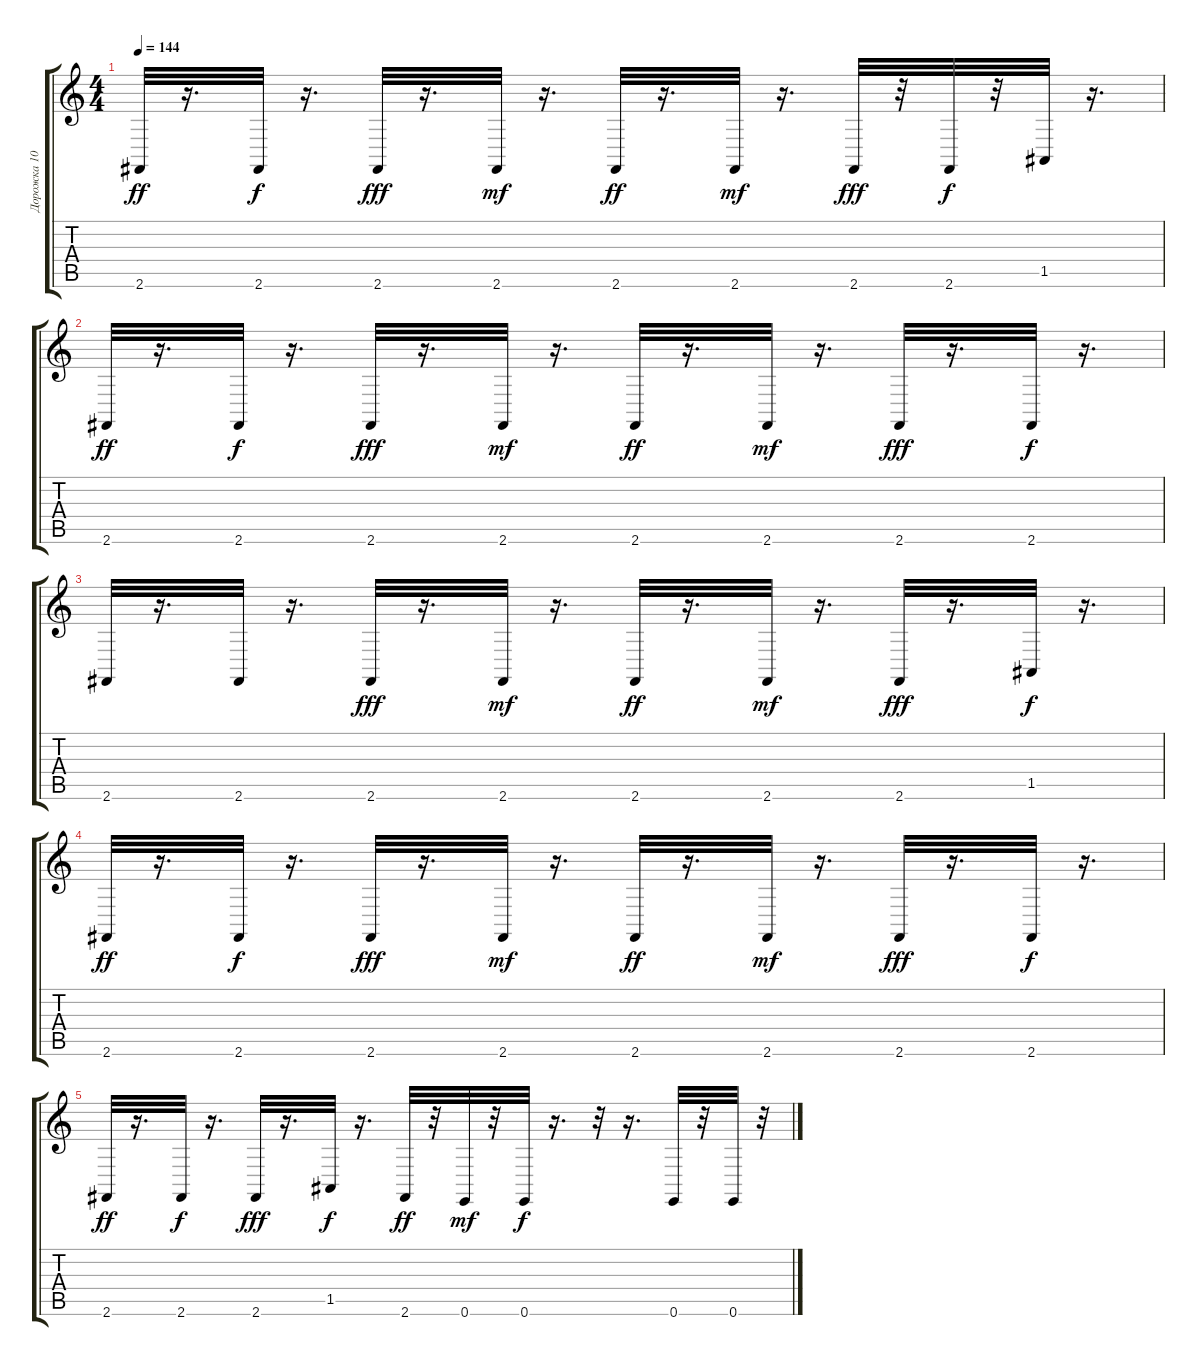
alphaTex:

\track ("Дорожка 10" "Дорожка 10") {instrument acousticgrandpiano}
\staff {score tabs}
\tuning (E4 B3 G3 D3 A2 E2) {hide}
\ts (4 4)
\tempo 144
\clef g2
\ks c
2.6.32{dy ff} r.16{d} 2.6.32{dy f} r.16{d} 2.6.32{dy fff} r.16{d} 2.6.32{dy mf} r.16{d} 2.6.32{dy ff} r.16{d} 2.6.32{dy mf} r.16{d} 2.6.32{dy fff} r.32 2.6.32{dy f} r.32 1.5.32 r.16{d} |
2.6.32{dy ff} r.16{d} 2.6.32{dy f} r.16{d} 2.6.32{dy fff} r.16{d} 2.6.32{dy mf} r.16{d} 2.6.32{dy ff} r.16{d} 2.6.32{dy mf} r.16{d} 2.6.32{dy fff} r.16{d} 2.6.32{dy f} r.16{d} |
2.6.32 r.16{d} 2.6.32 r.16{d} 2.6.32{dy fff} r.16{d} 2.6.32{dy mf} r.16{d} 2.6.32{dy ff} r.16{d} 2.6.32{dy mf} r.16{d} 2.6.32{dy fff} r.16{d} 1.5.32{dy f} r.16{d} |
2.6.32{dy ff} r.16{d} 2.6.32{dy f} r.16{d} 2.6.32{dy fff} r.16{d} 2.6.32{dy mf} r.16{d} 2.6.32{dy ff} r.16{d} 2.6.32{dy mf} r.16{d} 2.6.32{dy fff} r.16{d} 2.6.32{dy f} r.16{d} |
2.6.32{dy ff} r.16{d} 2.6.32{dy f} r.16{d} 2.6.32{dy fff} r.16{d} 1.5.32{dy f} r.16{d} 2.6.32{dy ff} r.32 0.6.32{dy mf} r.32 0.6.32{dy f} r.16{d} r.32 r.16{d} 0.6.32 r.32 0.6.32 r.32
